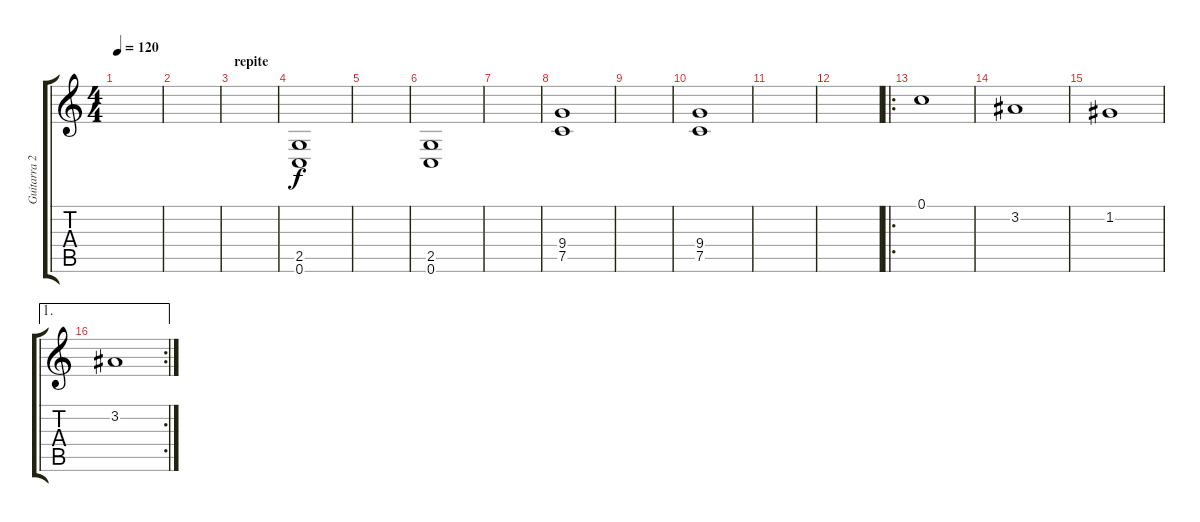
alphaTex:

\track ("Guitarra 2" "Guitarra 2") {instrument overdrivenguitar}
\staff {score tabs}
\tuning (C4 G3 Eb3 Bb2 F2 C2) {hide}
\ts (4 4)
\tempo 120
\clef g2
\ks c
|
|
\section ("" "repite")
|
(2.5 0.6).1 |
|
(2.5 0.6).1 |
|
(9.4 7.5).1 |
|
(9.4 7.5).1 |
|
|
\ro
0.1.1 |
3.2.1 |
1.2.1 |
\ae 1
\rc 2
3.2.1
